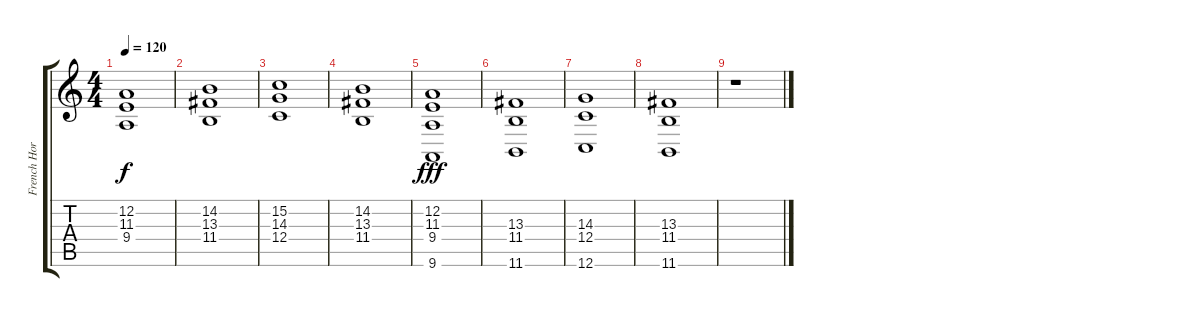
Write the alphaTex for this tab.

\track ("French Horns" "French Hor") {instrument frenchhorn}
\staff {score tabs}
\tuning (D4 A3 F3 C3 G2 C2) {hide}
\ts (4 4)
\tempo 120
\clef g2
\ks c
(12.2 11.3 9.4).1{dy f} |
(14.2 13.3 11.4).1 |
(15.2 14.3 12.4).1 |
(14.2 13.3 11.4).1 |
(12.2 11.3 9.4 9.6).1{dy fff} |
(13.3 11.4 11.6).1 |
(14.3 12.4 12.6).1 |
(13.3 11.4 11.6).1 |
r.1
